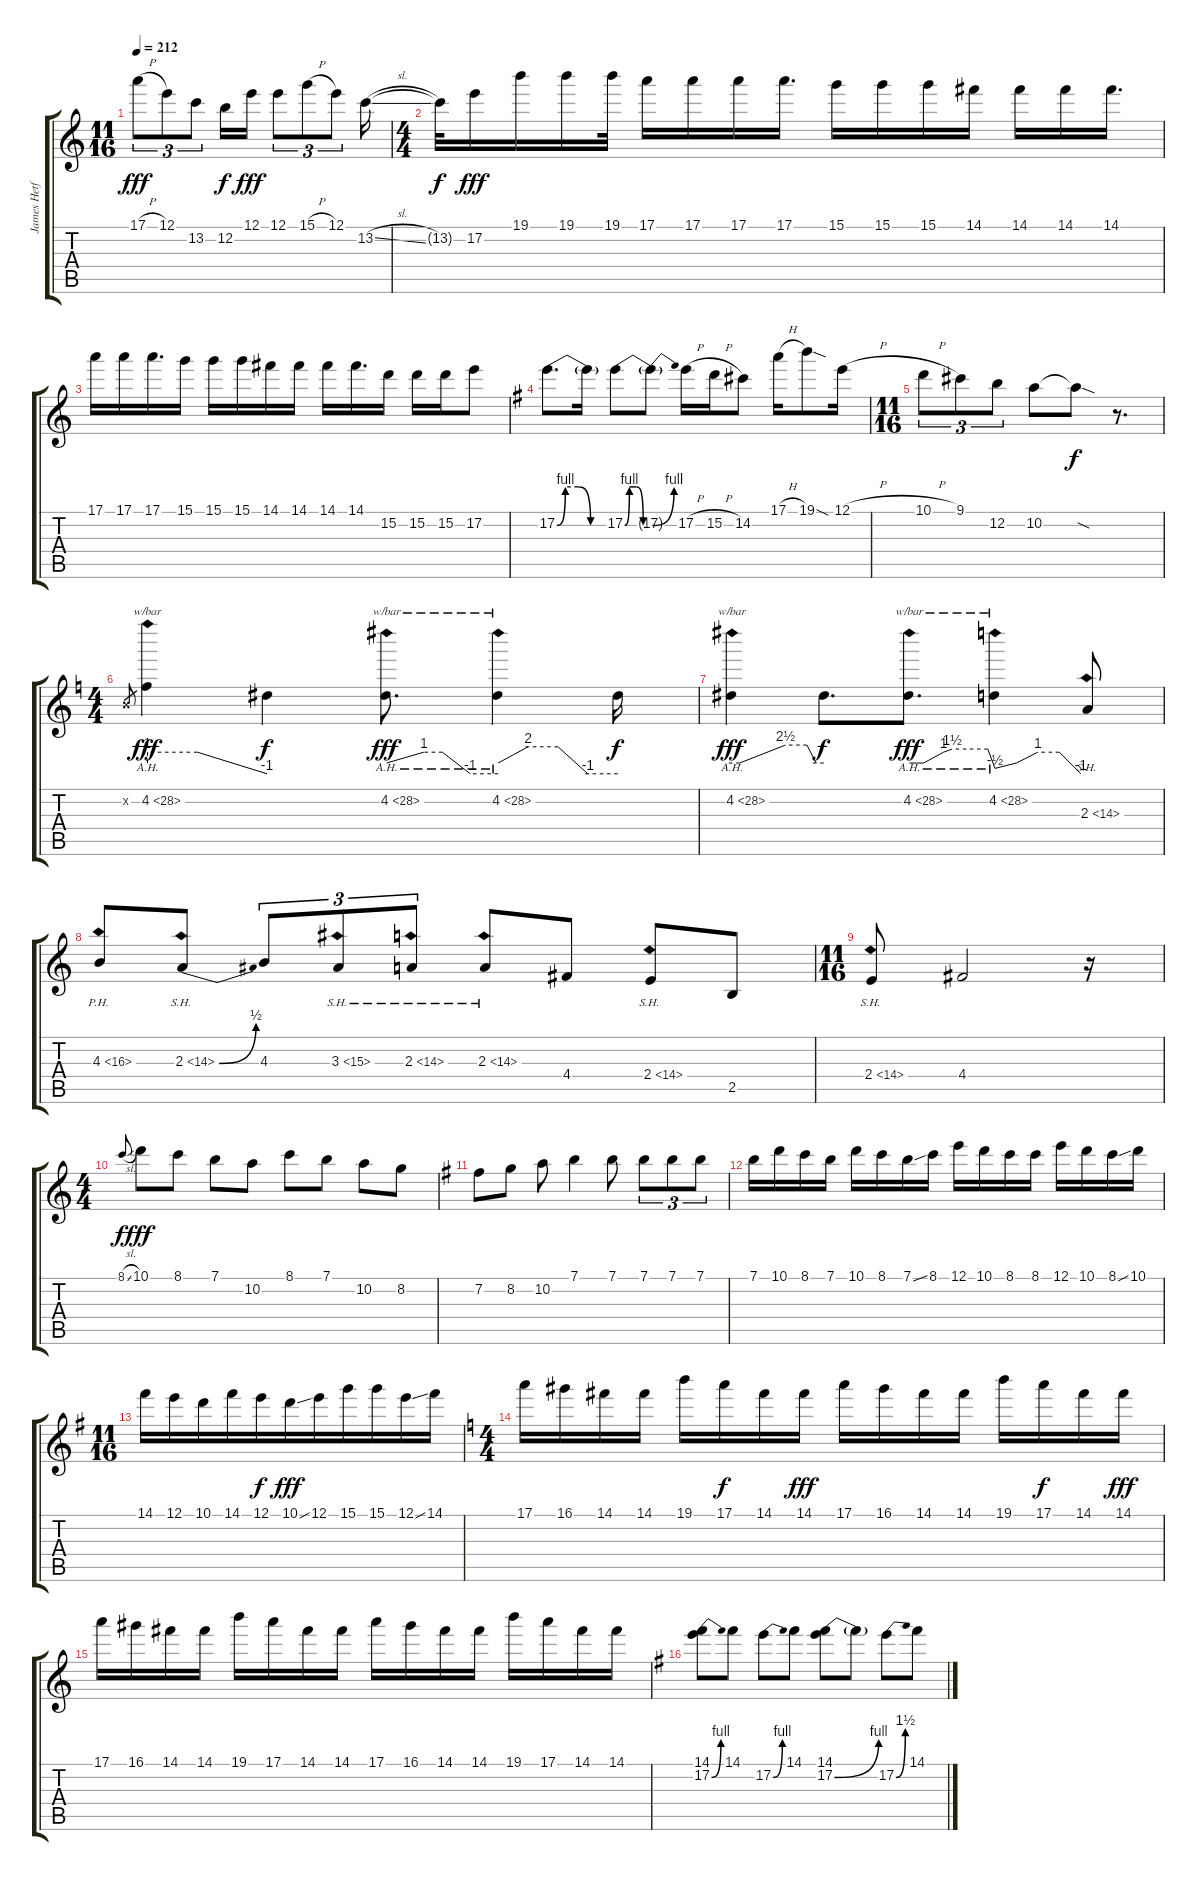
\track ("James Hetfield" "James Hetf") {instrument distortionguitar}
\staff {score tabs}
\tuning (E4 B3 G3 D3 A2 E2) {hide}
\ts (11 16)
\tempo 212
\clef g2
\ks c
17.1{h}.8{tu (3 2) dy fff} 12.1.8{tu (3 2)} 13.2.8{tu (3 2)} 12.2.16{dy f} 12.1.16{dy fff} 12.1.8{tu (3 2)} 15.1{h}.8{tu (3 2)} 12.1.8{tu (3 2)} 13.2{sl}.16 |
\ts (4 4)
13.2{t}.32{dy f} 17.2.16{dy fff} 19.1.16 19.1.16 19.1.32 17.1.16 17.1.16 17.1.16 17.1.16{d} 15.1.16 15.1.16 15.1.16 14.1.16 14.1.16 14.1.16 14.1.16{d} |
17.1.16 17.1.16 17.1.16{d} 15.1.16 15.1.16 15.1.16 14.1.16 14.1.16 14.1.16 14.1.16{d} 15.2.16 15.2.16 15.2.16 17.2.8 |
\ks g
17.2{be (custom 0 0 10 4 25 4 40 0 60 0)}.8{d} 17.2{t}.16 17.2{be (custom 0 0 10 4 25 4 40 0 60 0)}.8 17.2{be (bend 0 0 60 4) t}.8 17.2{h}.16 15.2{h}.16 14.2.8 17.1{h}.16 19.1{sod}.8 12.1{h}.16 |
\ts (11 16)
10.1{h}.8{tu (3 2)} 9.1.8{tu (3 2)} 12.2.8{tu (3 2)} 10.2.8 10.2{sod t}.8{dy f} r.8{d} |
\ts (4 4)
\ks c
0.2{x}.8{gr} 4.2{ah 24}.4{tbe (custom default 0 4 25 4 60 -4) dy fff} 4.2{t}.4{dy f} 4.2{ah 24}.8{d tbe (custom default 0 0 20 4 30 4 45 -4 60 -4) dy fff} 4.2{ah 24}.4{tbe (custom default 0 0 15 8 30 8 45 -4 60 -4)} 4.2{t}.16{dy f} |
4.2{ah 24}.4{tbe (custom default 0 0 5 0 35 10 49 10 55 0 60 0) dy fff} 4.2{t}.8{d dy f} 4.2{ah 24}.8{d tbe (custom default 0 0 5 0 10 0 24 4 30 6 40 6 55 6 60 -2) dy fff} 4.2{ah 24}.4{tbe (custom default 0 -2 15 0 30 4 45 4 60 -4)} 2.3{sh 12}.8 |
4.3{ph 12}.8 2.3{be (bend 0 0 60 2) sh 12}.8 4.3.8{tu (3 2)} 3.3{sh 12}.8{tu (3 2)} 2.3{sh 12}.8{tu (3 2)} 2.3{sh 12}.8 4.4.8 2.4{sh 12}.8 2.5.8 |
\ts (11 16)
2.4{sh 12}.8 4.4.2 r.16 |
\ts (4 4)
8.1{sl}.8{gr onbeat dy f} 10.1.8{dy fff} 8.1.8 7.1.8 10.2.8 8.1.8 7.1.8 10.2.8 8.2.8 |
\ks g
7.2.8 8.2.8 10.2.8 7.1.4 7.1.8 7.1.8{tu (3 2)} 7.1.8{tu (3 2)} 7.1.8{tu (3 2)} |
7.1.16 10.1.16 8.1.16 7.1.16 10.1.16 8.1.16 7.1{ss}.16 8.1.16 12.1.16 10.1.16 8.1.16 8.1.16 12.1.16 10.1.16 8.1{ss}.16 10.1.16 |
\ts (11 16)
14.1.16{beam merge} 12.1.16{beam merge} 10.1.16{beam merge} 14.1.16{beam merge} 12.1.16{dy f beam merge} 10.1{ss}.16{dy fff} 12.1.16{beam merge} 15.1.16{beam merge} 15.1.16{beam merge} 12.1{ss}.16{beam merge} 14.1.16 |
\ts (4 4)
\ks c
17.1.16 16.1.16 14.1.16 14.1.16 19.1.16 17.1.16{dy f} 14.1.16 14.1.16{dy fff} 17.1.16 16.1.16 14.1.16 14.1.16 19.1.16 17.1.16{dy f} 14.1.16 14.1.16{dy fff} |
17.1.16 16.1.16 14.1.16 14.1.16 19.1.16 17.1.16 14.1.16 14.1.16 17.1.16 16.1.16 14.1.16 14.1.16 19.1.16 17.1.16 14.1.16 14.1.16 |
\ks g
(14.1 17.2{be (bend 0 0 60 4)}).8 14.1.8 17.2{be (bend 0 0 60 4)}.8 14.1.8 (14.1 17.2{be (bend 0 0 60 4)}).8 17.2{t}.8 17.2{be (bend 0 0 60 6)}.8 14.1.8
